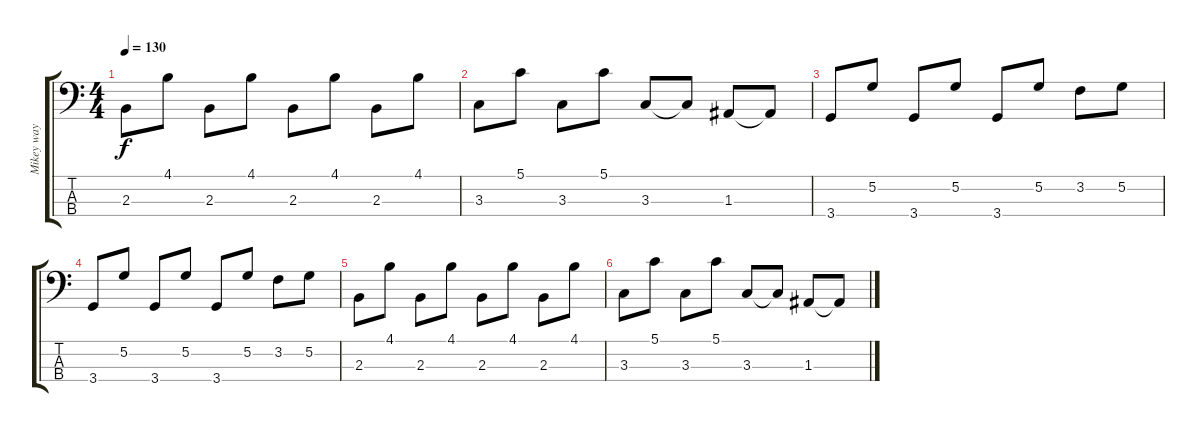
\track ("Mikey way - Bass" "Mikey way ") {instrument synthbass2}
\staff {score tabs}
\tuning (G2 D2 A1 E1) {hide}
\ts (4 4)
\tempo 130
\clef f4
\ks c
2.3.8{dy f} 4.1.8 2.3.8 4.1.8 2.3.8 4.1.8 2.3.8 4.1.8 |
3.3.8 5.1.8 3.3.8 5.1.8 3.3.8 3.3{t}.8 1.3.8 1.3{t}.8 |
3.4.8 5.2.8 3.4.8 5.2.8 3.4.8 5.2.8 3.2.8 5.2.8 |
3.4.8 5.2.8 3.4.8 5.2.8 3.4.8 5.2.8 3.2.8 5.2.8 |
2.3.8 4.1.8 2.3.8 4.1.8 2.3.8 4.1.8 2.3.8 4.1.8 |
3.3.8 5.1.8 3.3.8 5.1.8 3.3.8 3.3{t}.8 1.3.8 1.3{t}.8
